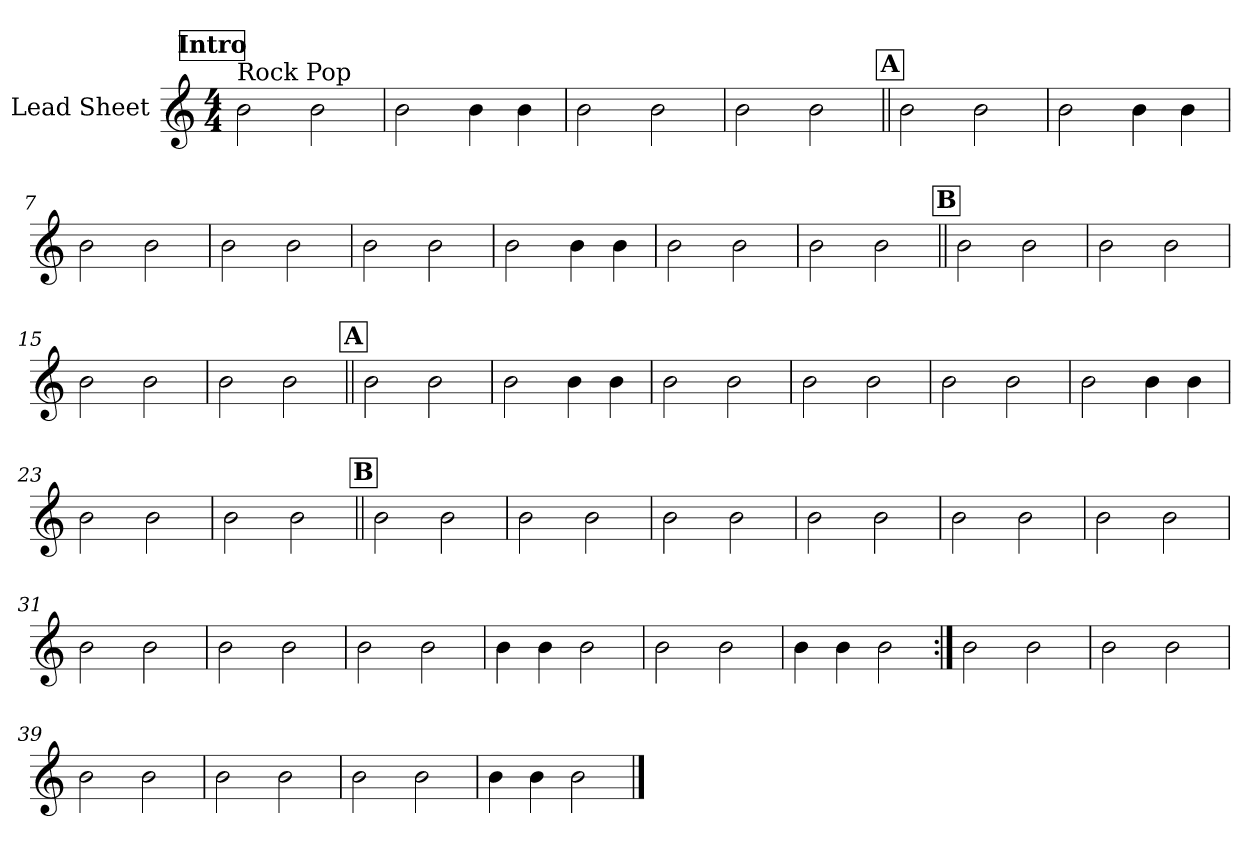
**kern
*part1
*staff1
*I"Lead Sheet
*clefG2
*k[]
*M4/4
*MM72
!!LO:REH:place=s1:a:fs=14:t=Intro
=1
!LO:TX:a:t=Rock Pop
2b\
2b\
=2
2b\
4b\
4b\
=3
2b\
2b\
=4
2b\
2b\
!!LO:LB:g=z
!!LO:REH:place=s1:a:fs=14:t=A
=5||
2b\
2b\
=6
2b\
4b\
4b\
=7
2b\
2b\
=8
2b\
2b\
!!LO:LB:g=z
=9
2b\
2b\
=10
2b\
4b\
4b\
=11
2b\
2b\
=12
2b\
2b\
!!LO:LB:g=z
!!LO:REH:place=s1:a:fs=14:t=B
=13||
2b\
2b\
=14
2b\
2b\
=15
2b\
2b\
=16
2b\
2b\
!!LO:LB:g=z
!!LO:REH:place=s1:a:fs=14:t=A
=17||
2b\
2b\
=18
2b\
4b\
4b\
=19
2b\
2b\
=20
2b\
2b\
!!LO:LB:g=z
=21
2b\
2b\
=22
2b\
4b\
4b\
=23
2b\
2b\
=24
2b\
2b\
!!LO:LB:g=z
!!LO:REH:place=s1:a:fs=14:t=B
=25||
2b\
2b\
=26
2b\
2b\
=27
2b\
2b\
=28
2b\
2b\
!!LO:LB:g=z
=29
2b\
2b\
=30
2b\
2b\
=31
2b\
2b\
=32
2b\
2b\
!!LO:LB:g=z
=33
2b\
2b\
=34
4b\
4b\
2b\
=35
2b\
2b\
=36
4b\
4b\
2b\
!!LO:LB:g=z
=37:|!
2b\
2b\
=38
2b\
2b\
=39
2b\
2b\
=40
2b\
2b\
!!LO:PB:g=z
=41
2b\
2b\
=42
4b\
4b\
2b\
==
*-
